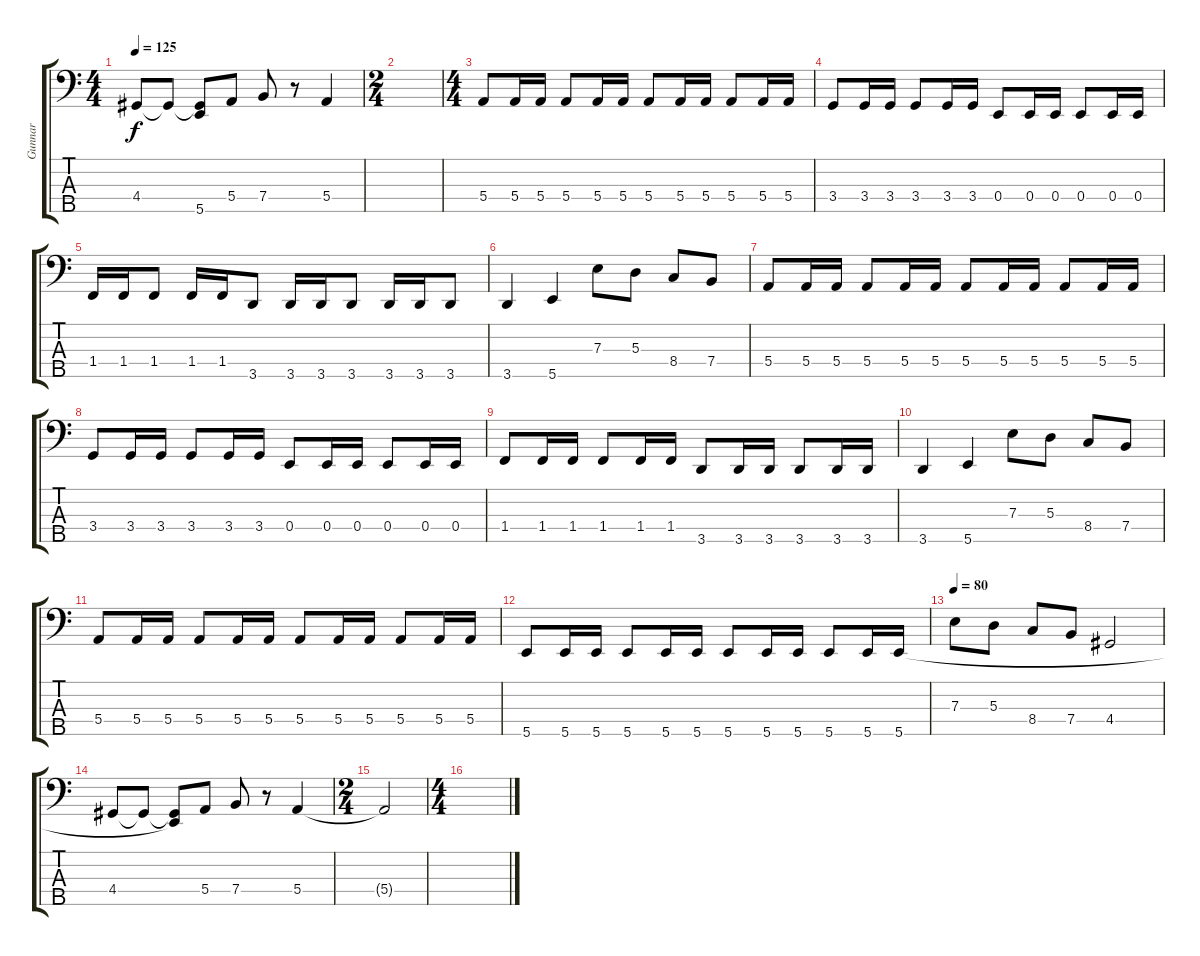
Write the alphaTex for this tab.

\track ("Gunnar" "Gunnar") {instrument electricbassfinger}
\staff {score tabs}
\tuning (G2 D2 A1 E1 B0) {hide}
\ts (4 4)
\tempo 125
\clef f4
\ks c
4.4.8{dy f} 4.4{t}.8 (4.4{t} 5.5{t}).8 5.4.8 7.4.8 r.8 5.4.4 |
\ts (2 4)
|
\ts (4 4)
5.4.8 5.4.16 5.4.16 5.4.8 5.4.16 5.4.16 5.4.8 5.4.16 5.4.16 5.4.8 5.4.16 5.4.16 |
3.4.8 3.4.16 3.4.16 3.4.8 3.4.16 3.4.16 0.4.8 0.4.16 0.4.16 0.4.8 0.4.16 0.4.16 |
1.4.16 1.4.16 1.4.8 1.4.16 1.4.16 3.5.8 3.5.16 3.5.16 3.5.8 3.5.16 3.5.16 3.5.8 |
3.5.4 5.5.4 7.3.8 5.3.8 8.4.8 7.4.8 |
5.4.8 5.4.16 5.4.16 5.4.8 5.4.16 5.4.16 5.4.8 5.4.16 5.4.16 5.4.8 5.4.16 5.4.16 |
3.4.8 3.4.16 3.4.16 3.4.8 3.4.16 3.4.16 0.4.8 0.4.16 0.4.16 0.4.8 0.4.16 0.4.16 |
1.4.8 1.4.16 1.4.16 1.4.8 1.4.16 1.4.16 3.5.8 3.5.16 3.5.16 3.5.8 3.5.16 3.5.16 |
3.5.4 5.5.4 7.3.8 5.3.8 8.4.8 7.4.8 |
5.4.8 5.4.16 5.4.16 5.4.8 5.4.16 5.4.16 5.4.8 5.4.16 5.4.16 5.4.8 5.4.16 5.4.16 |
5.5.8 5.5.16 5.5.16 5.5.8 5.5.16 5.5.16 5.5.8 5.5.16 5.5.16 5.5.8 5.5.16 5.5.16 |
\tempo 80
7.3.8 5.3.8 8.4.8 7.4.8 4.4.2 |
4.4.8 4.4{t}.8 (4.4{t} 5.5{t}).8 5.4.8 7.4.8 r.8 5.4.4 |
\ts (2 4)
5.4{t}.2 |
\ts (4 4)
